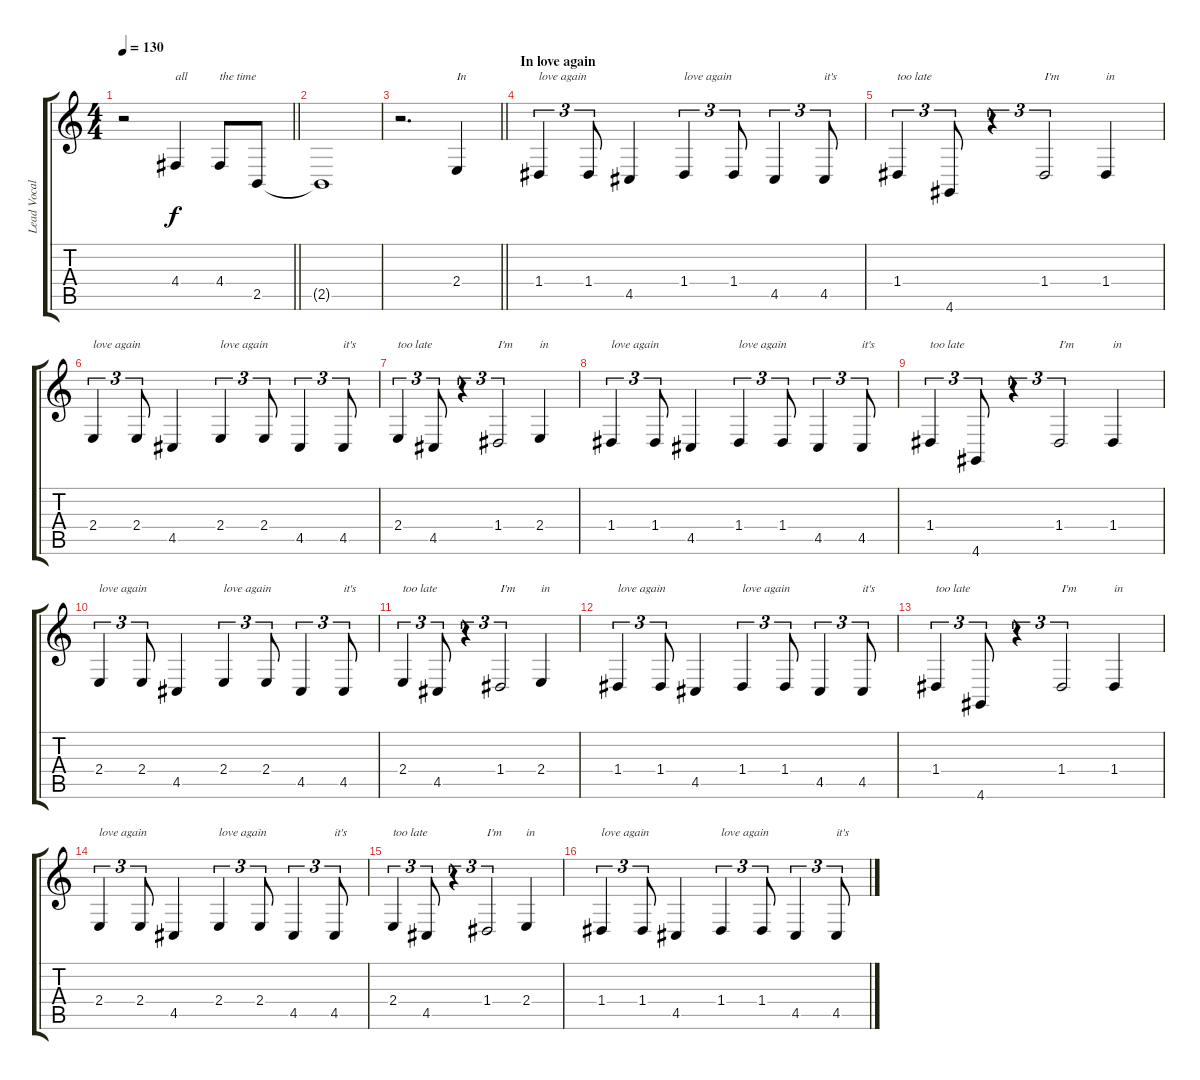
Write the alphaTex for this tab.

\track ("Lead Vocals (Eirik)" "Lead Vocal") {instrument panflute}
\staff {score tabs}
\tuning (E4 B3 G3 D3 A2 E2) {hide}
\ts (4 4)
\tempo 130
\clef g2
\barLineRight lightlight
\ks c
r.2{dy f} 4.4.4{txt "all "} 4.4.8{txt "the time"} 2.5.8 |
2.5{t}.1 |
\barLineRight lightlight
r.2{d} 2.4.4{txt "In"} |
\section ("" "In love again")
1.4.4{tu (3 2) txt "love again"} 1.4.8{tu (3 2)} 4.5.4 1.4.4{tu (3 2) txt "love again"} 1.4.8{tu (3 2)} 4.5.4{tu (3 2)} 4.5.8{tu (3 2) txt "it's"} |
1.4.4{tu (3 2) txt "too late"} 4.6.8{tu (3 2)} r.4{tu (3 2)} 1.4.2{tu (3 2) txt "I'm"} 1.4.4{txt "in"} |
2.4.4{tu (3 2) txt "love again"} 2.4.8{tu (3 2)} 4.5.4 2.4.4{tu (3 2) txt "love again"} 2.4.8{tu (3 2)} 4.5.4{tu (3 2)} 4.5.8{tu (3 2) txt "it's"} |
2.4.4{tu (3 2) txt "too late"} 4.5.8{tu (3 2)} r.4{tu (3 2)} 1.4.2{tu (3 2) txt "I'm"} 2.4.4{txt "in"} |
1.4.4{tu (3 2) txt "love again"} 1.4.8{tu (3 2)} 4.5.4 1.4.4{tu (3 2) txt "love again"} 1.4.8{tu (3 2)} 4.5.4{tu (3 2)} 4.5.8{tu (3 2) txt "it's"} |
1.4.4{tu (3 2) txt "too late"} 4.6.8{tu (3 2)} r.4{tu (3 2)} 1.4.2{tu (3 2) txt "I'm"} 1.4.4{txt "in"} |
2.4.4{tu (3 2) txt "love again"} 2.4.8{tu (3 2)} 4.5.4 2.4.4{tu (3 2) txt "love again"} 2.4.8{tu (3 2)} 4.5.4{tu (3 2)} 4.5.8{tu (3 2) txt "it's"} |
2.4.4{tu (3 2) txt "too late"} 4.5.8{tu (3 2)} r.4{tu (3 2)} 1.4.2{tu (3 2) txt "I'm"} 2.4.4{txt "in"} |
1.4.4{tu (3 2) txt "love again"} 1.4.8{tu (3 2)} 4.5.4 1.4.4{tu (3 2) txt "love again"} 1.4.8{tu (3 2)} 4.5.4{tu (3 2)} 4.5.8{tu (3 2) txt "it's"} |
1.4.4{tu (3 2) txt "too late"} 4.6.8{tu (3 2)} r.4{tu (3 2)} 1.4.2{tu (3 2) txt "I'm"} 1.4.4{txt "in"} |
2.4.4{tu (3 2) txt "love again"} 2.4.8{tu (3 2)} 4.5.4 2.4.4{tu (3 2) txt "love again"} 2.4.8{tu (3 2)} 4.5.4{tu (3 2)} 4.5.8{tu (3 2) txt "it's"} |
2.4.4{tu (3 2) txt "too late"} 4.5.8{tu (3 2)} r.4{tu (3 2)} 1.4.2{tu (3 2) txt "I'm"} 2.4.4{txt "in"} |
1.4.4{tu (3 2) txt "love again"} 1.4.8{tu (3 2)} 4.5.4 1.4.4{tu (3 2) txt "love again"} 1.4.8{tu (3 2)} 4.5.4{tu (3 2)} 4.5.8{tu (3 2) txt "it's"}
